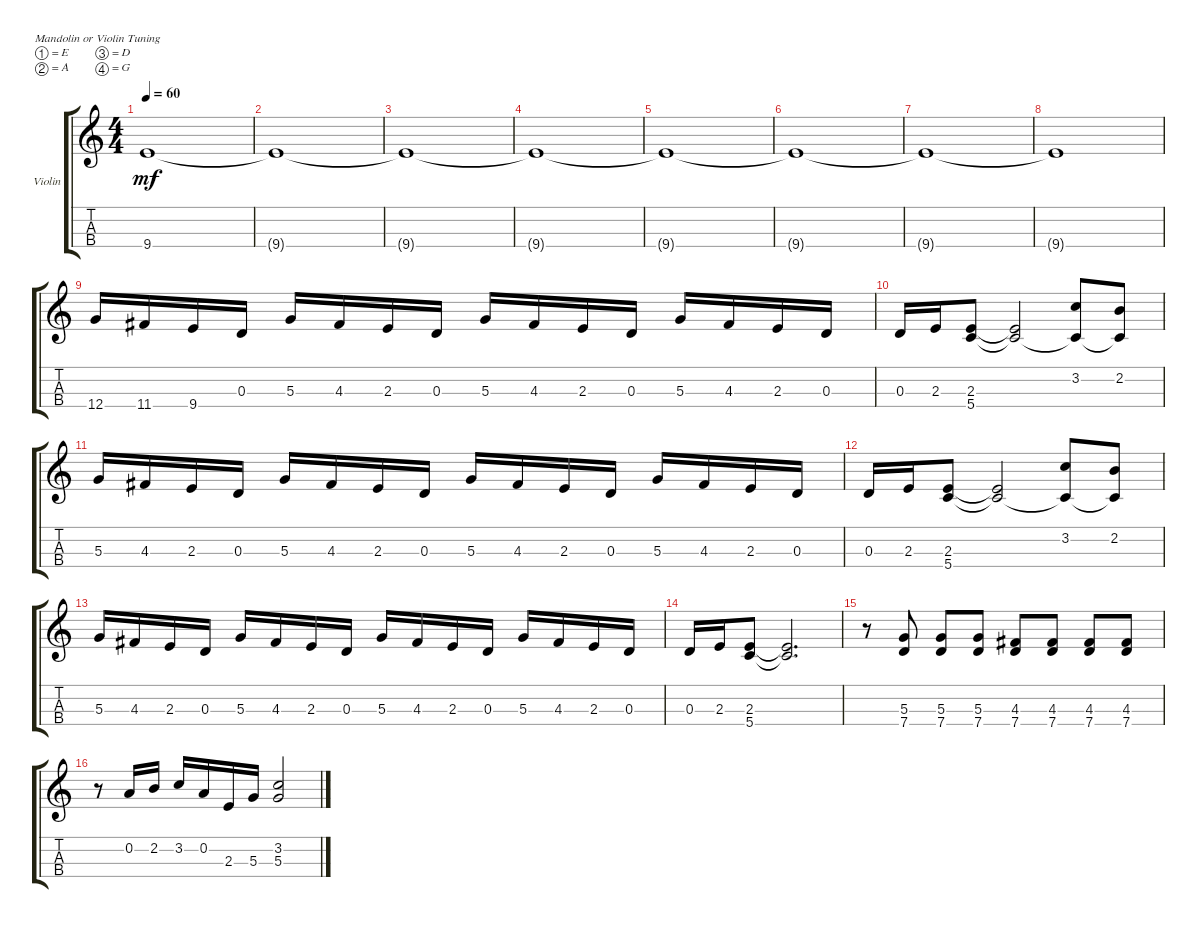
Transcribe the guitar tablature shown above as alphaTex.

\defaultSystemsLayout 4
\bracketExtendMode groupsimilarinstruments
\firstSystemTrackNameOrientation horizontal
\otherSystemsTrackNameOrientation horizontal
\track ("Violin" "Violin") {instrument violin}
\staff {score tabs}
\tuning (E5 A4 D4 G3)
\ts (4 4)
\tempo 60
\clef g2
\scale
0.333333
\ks c
9.4{t}.1{dy mf} |
\scale
0.333333 9.4{t}.1 |
\scale
0.333333 9.4{t}.1 |
\scale
0.333333 9.4{t}.1 |
\scale
0.333333 9.4{t}.1 |
\scale
0.333333 9.4{t}.1 |
\scale
0.333333 9.4{t}.1 |
\scale
0.333333 9.4{t}.1 |
\scale
0.333333 12.4.16 11.4.16 9.4.16 0.3.16 5.3.16 4.3.16 2.3.16 0.3.16 5.3.16 4.3.16 2.3.16 0.3.16 5.3.16 4.3.16 2.3.16 0.3.16 |
\scale
0.333333 0.3.16 2.3.16 (2.3 5.4).8 (2.3{t} 5.4{t}).2 (3.2 5.4{t}).8 (2.2 5.4{t}).8 |
\scale
0.333333 5.3.16 4.3.16 2.3.16 0.3.16 5.3.16 4.3.16 2.3.16 0.3.16 5.3.16 4.3.16 2.3.16 0.3.16 5.3.16 4.3.16 2.3.16 0.3.16 |
\scale
0.333333 0.3.16 2.3.16 (2.3 5.4).8 (2.3{t} 5.4{t}).2 (3.2 5.4{t}).8 (2.2 5.4{t}).8 |
\scale
0.333333 5.3.16 4.3.16 2.3.16 0.3.16 5.3.16 4.3.16 2.3.16 0.3.16 5.3.16 4.3.16 2.3.16 0.3.16 5.3.16 4.3.16 2.3.16 0.3.16 |
\scale
0.333333 0.3.16 2.3.16 (2.3 5.4).8 (2.3{t} 5.4{t}).2{d} |
\scale
0.333333 r.8 (5.3 7.4).8 (5.3 7.4).8 (5.3 7.4).8 (4.3 7.4).8 (4.3 7.4).8 (4.3 7.4).8 (4.3 7.4).8 |
\scale
0.333333 r.8 0.2.16 2.2.16 3.2.16 0.2.16 2.3.16 5.3.16 (3.2 5.3).2
